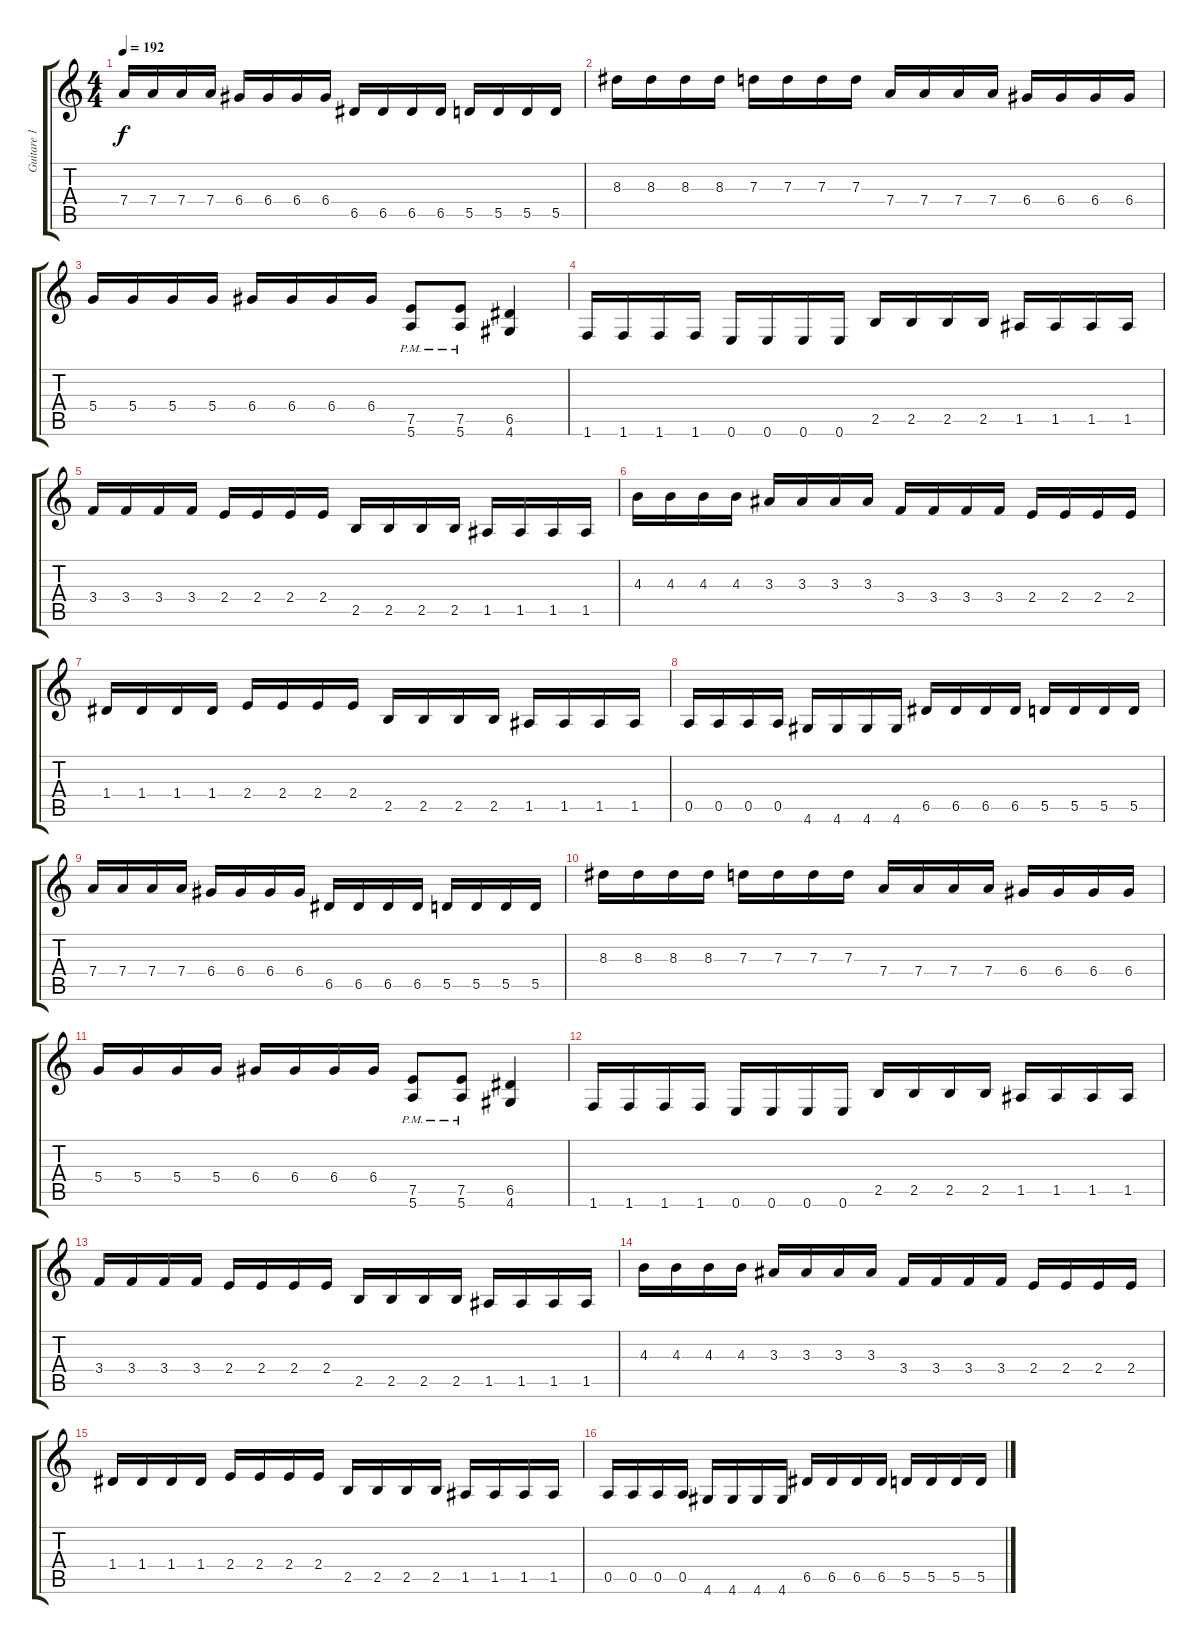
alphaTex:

\track ("Guitare 1" "Guitare 1") {instrument distortionguitar}
\staff {score tabs}
\tuning (E4 B3 G3 D3 A2 E2) {hide}
\ts (4 4)
\tempo 192
\clef g2
\ks c
7.4.16{dy f} 7.4.16 7.4.16 7.4.16 6.4.16 6.4.16 6.4.16 6.4.16 6.5.16 6.5.16 6.5.16 6.5.16 5.5.16 5.5.16 5.5.16 5.5.16 |
8.3.16 8.3.16 8.3.16 8.3.16 7.3.16 7.3.16 7.3.16 7.3.16 7.4.16 7.4.16 7.4.16 7.4.16 6.4.16 6.4.16 6.4.16 6.4.16 |
5.4.16 5.4.16 5.4.16 5.4.16 6.4.16 6.4.16 6.4.16 6.4.16 (7.5{pm} 5.6{pm}).8 (7.5{pm} 5.6{pm}).8 (6.5 4.6).4 |
1.6.16 1.6.16 1.6.16 1.6.16 0.6.16 0.6.16 0.6.16 0.6.16 2.5.16 2.5.16 2.5.16 2.5.16 1.5.16 1.5.16 1.5.16 1.5.16 |
3.4.16 3.4.16 3.4.16 3.4.16 2.4.16 2.4.16 2.4.16 2.4.16 2.5.16 2.5.16 2.5.16 2.5.16 1.5.16 1.5.16 1.5.16 1.5.16 |
4.3.16 4.3.16 4.3.16 4.3.16 3.3.16 3.3.16 3.3.16 3.3.16 3.4.16 3.4.16 3.4.16 3.4.16 2.4.16 2.4.16 2.4.16 2.4.16 |
1.4.16 1.4.16 1.4.16 1.4.16 2.4.16 2.4.16 2.4.16 2.4.16 2.5.16 2.5.16 2.5.16 2.5.16 1.5.16 1.5.16 1.5.16 1.5.16 |
0.5.16 0.5.16 0.5.16 0.5.16 4.6.16 4.6.16 4.6.16 4.6.16 6.5.16 6.5.16 6.5.16 6.5.16 5.5.16 5.5.16 5.5.16 5.5.16 |
7.4.16 7.4.16 7.4.16 7.4.16 6.4.16 6.4.16 6.4.16 6.4.16 6.5.16 6.5.16 6.5.16 6.5.16 5.5.16 5.5.16 5.5.16 5.5.16 |
8.3.16 8.3.16 8.3.16 8.3.16 7.3.16 7.3.16 7.3.16 7.3.16 7.4.16 7.4.16 7.4.16 7.4.16 6.4.16 6.4.16 6.4.16 6.4.16 |
5.4.16 5.4.16 5.4.16 5.4.16 6.4.16 6.4.16 6.4.16 6.4.16 (7.5{pm} 5.6{pm}).8 (7.5{pm} 5.6{pm}).8 (6.5 4.6).4 |
1.6.16 1.6.16 1.6.16 1.6.16 0.6.16 0.6.16 0.6.16 0.6.16 2.5.16 2.5.16 2.5.16 2.5.16 1.5.16 1.5.16 1.5.16 1.5.16 |
3.4.16 3.4.16 3.4.16 3.4.16 2.4.16 2.4.16 2.4.16 2.4.16 2.5.16 2.5.16 2.5.16 2.5.16 1.5.16 1.5.16 1.5.16 1.5.16 |
4.3.16 4.3.16 4.3.16 4.3.16 3.3.16 3.3.16 3.3.16 3.3.16 3.4.16 3.4.16 3.4.16 3.4.16 2.4.16 2.4.16 2.4.16 2.4.16 |
1.4.16 1.4.16 1.4.16 1.4.16 2.4.16 2.4.16 2.4.16 2.4.16 2.5.16 2.5.16 2.5.16 2.5.16 1.5.16 1.5.16 1.5.16 1.5.16 |
0.5.16 0.5.16 0.5.16 0.5.16 4.6.16 4.6.16 4.6.16 4.6.16 6.5.16 6.5.16 6.5.16 6.5.16 5.5.16 5.5.16 5.5.16 5.5.16
